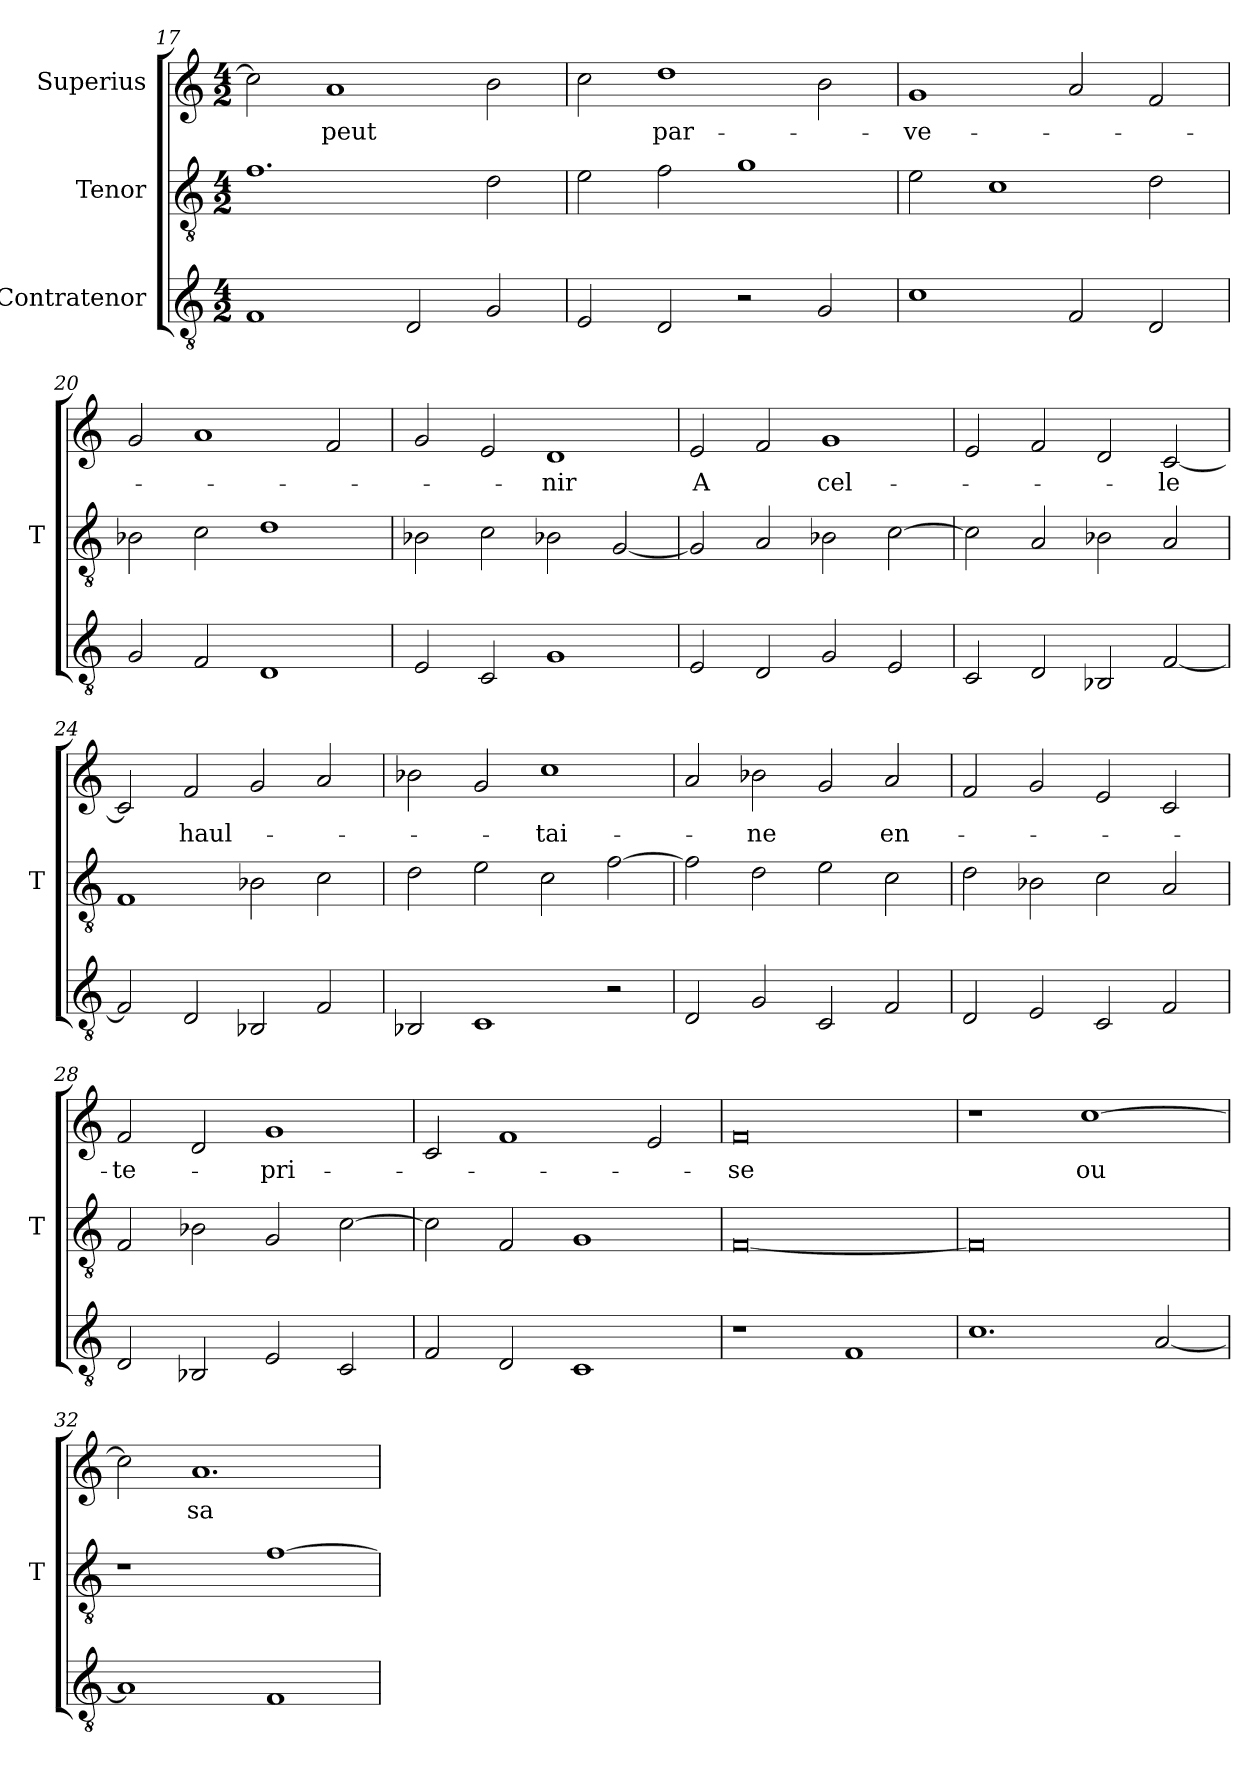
**kern	**kern	**kern	**text
*part3	*part2	*part1	*part1
*staff3	*staff2	*staff1	*staff1
*I"Contratenor	*I"Tenor	*I"Superius	*
*	*I'T	*	*
*clefGv2	*clefGv2	*clefG2	*
*M4/2	*M4/2	*M4/2	*
=17	=17	=17	=17
1F	1.f	2cc]	.
.	.	1a	-peut
2D	.	.	.
2G	2d	2b	.
=18	=18	=18	=18
2E	2e	2cc	.
2D	2f	1dd	par-
2r	1g	.	.
2G	.	2b	.
=19	=19	=19	=19
1c	2e	1g	-ve-
.	1c	.	.
2F	.	2a	.
2D	2d	2f	.
=20	=20	=20	=20
2G	2B-X	2g	.
2F	2c	1a	.
1D	1d	.	.
.	.	2f	.
=21	=21	=21	=21
2E	2B-X	2g	.
2C	2c	2e	.
1G	2B-X	1d	-nir
.	[2G	.	.
=22	=22	=22	=22
2E	2G]	2e	-A
2D	2A	2f	.
2G	2B-X	1g	cel-
2E	[2c	.	.
=23	=23	=23	=23
2C	2c]	2e	.
2D	2A	2f	.
2BB-X	2B-X	2d	.
[2F	2A	[2c	-le
=24	=24	=24	=24
2F]	1F	2c]	.
2D	.	2f	haul-
2BB-X	2B-X	2g	.
2F	2c	2a	.
=25	=25	=25	=25
2BB-X	2d	2b-X	.
1C	2e	2g	.
.	2c	1cc	-tai-
2r	[2f	.	.
=26	=26	=26	=26
2D	2f]	2a	.
2G	2d	2b-X	-ne
2C	2e	2g	.
2F	2c	2a	en-
=27	=27	=27	=27
2D	2d	2f	.
2E	2B-X	2g	.
2C	2c	2e	.
2F	2A	2c	.
=28	=28	=28	=28
2D	2F	2f	-te-
2BB-X	2B-X	2d	.
2E	2G	1g	-pri-
2C	[2c	.	.
=29	=29	=29	=29
2F	2c]	2c	.
2D	2F	1f	.
1C	1G	.	.
.	.	2e	.
=30	=30	=30	=30
1r	[0F	0f	-se
1F	.	.	.
=31	=31	=31	=31
1.c	0F]	1r	.
.	.	[1cc	-ou
[2A	.	.	.
=32	=32	=32	=32
1A]	1r	2cc]	.
.	.	1.a	-sa
1F	[1f	.	.
=	=	=	=
*-	*-	*-	*-
